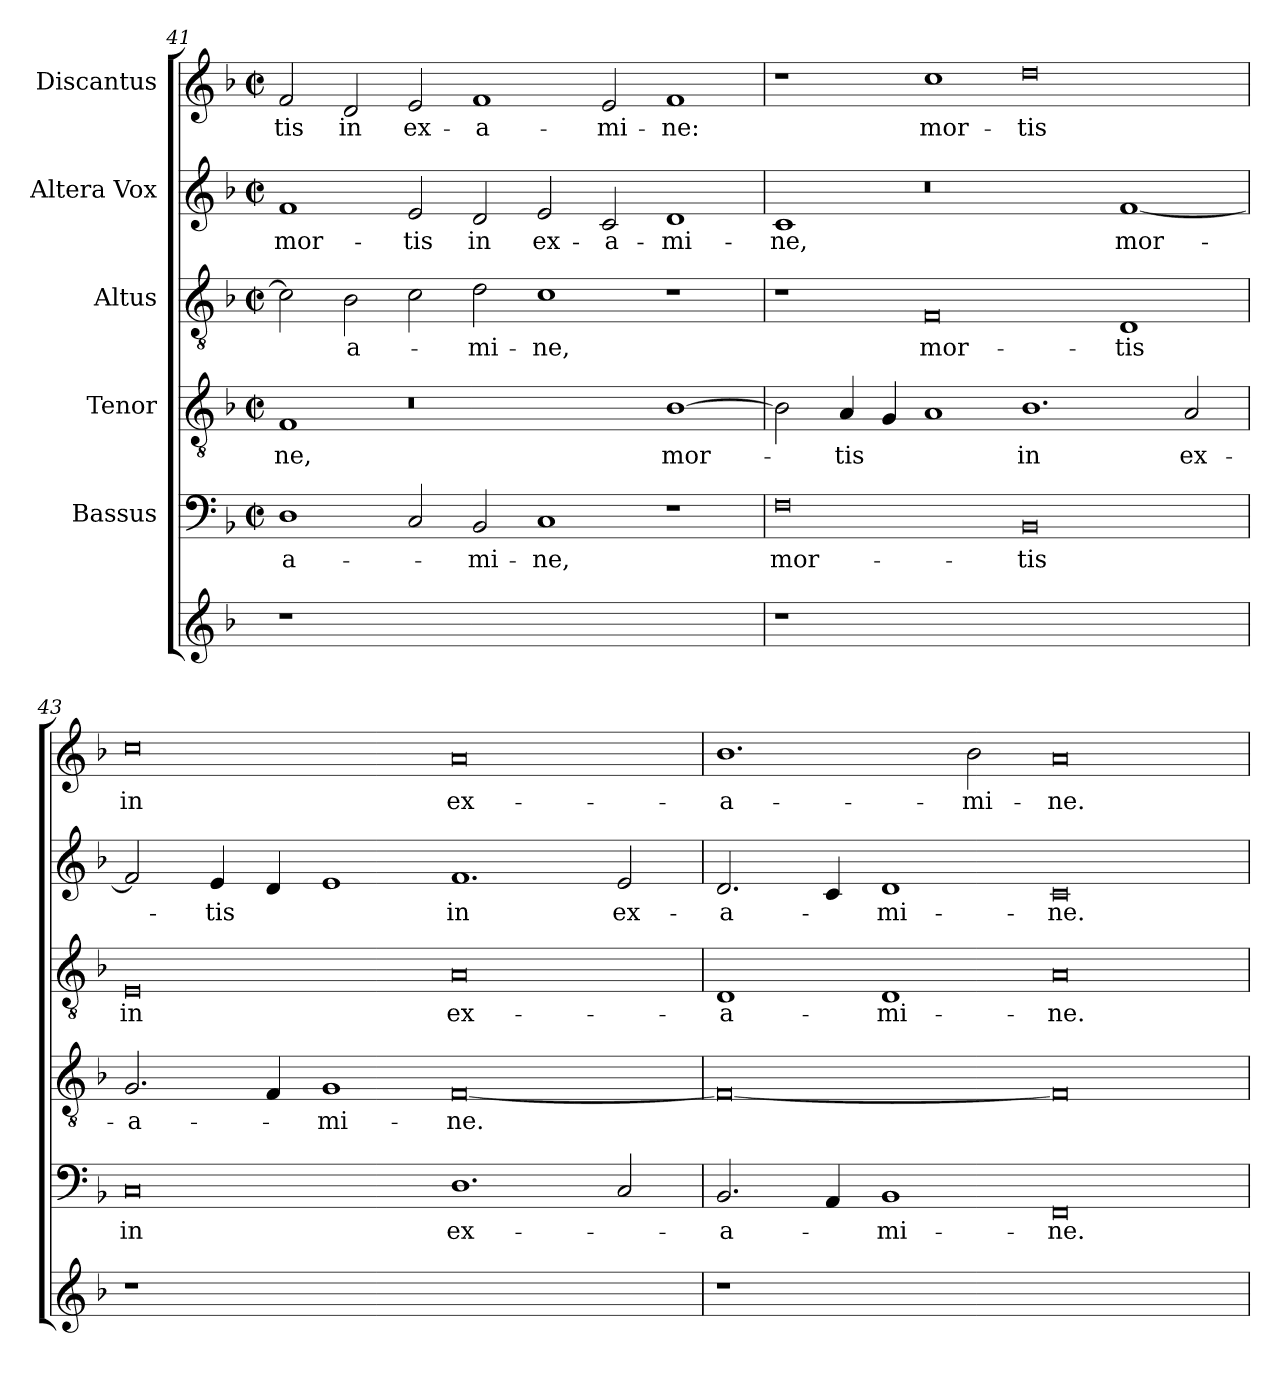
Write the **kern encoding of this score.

**kern	**kern	**text	**kern	**text	**kern	**text	**kern	**text	**kern	**text
*part6	*part5	*part5	*part4	*part4	*part3	*part3	*part2	*part2	*part1	*part1
*staff6	*staff5	*staff5	*staff4	*staff4	*staff3	*staff3	*staff2	*staff2	*staff1	*staff1
*	*I"Bassus	*	*I"Tenor	*	*I"Altus	*	*I"Altera Vox	*	*I"Discantus	*
*clefG2	*clefF4	*	*clefGv2	*	*clefGv2	*	*clefG2	*	*clefG2	*
*k[b-]	*k[b-]	*	*k[b-]	*	*k[b-]	*	*k[b-]	*	*k[b-]	*
*F:	*F:	*	*F:	*	*F:	*	*F:	*	*F:	*
*	*M2/2	*	*M2/2	*	*M2/2	*	*M2/2	*	*M2/2	*
*	*met(c|)	*	*met(c|)	*	*met(c|)	*	*met(c|)	*	*met(c|)	*
=41	=41	=41	=41	=41	=41	=41	=41	=41	=41	=41
!	!	!LO:LY:b	!	!LO:LY:b	!	!	!	!LO:LY:b	!	!LO:LY:b
1r	1D	-a-	1F	-ne,	2c\]	.	1f	mor-	2f/	-tis
!	!	!	!	!	!	!LO:LY:b	!	!	!	!LO:LY:b
.	.	.	.	.	2B-\	-a-	.	.	2d/	in
!	!	!	!	!	!	!	!	!LO:LY:b	!	!LO:LY:b
0.ryy	2C/	.	0r	.	2c\	.	2e/	-tis	2e/	ex-
!	!	!LO:LY:b	!	!	!	!LO:LY:b	!	!LO:LY:b	!	!LO:LY:b
.	2BB-/	-mi-	.	.	2d\	-mi-	2d/	in	1f	-a-
!	!	!LO:LY:b	!	!	!	!LO:LY:b	!	!LO:LY:b	!	!
.	1C	-ne,	.	.	1c	-ne,	2e/	ex-	.	.
!	!	!	!	!	!	!	!	!LO:LY:b	!	!LO:LY:b
.	.	.	.	.	.	.	2c/	-a-	2e/	-mi-
!	!	!	!	!LO:LY:b	!	!	!	!LO:LY:b	!	!LO:LY:b
.	1r	.	[1B-	mor-	1r	.	1d	-mi-	1f	-ne:
=42	=42	=42	=42	=42	=42	=42	=42	=42	=42	=42
!	!	!LO:LY:b	!	!	!	!	!	!LO:LY:b	!	!
1r	0F	mor-	2B-\]	.	1r	.	1c	-ne,	1r	.
!	!	!	!	!LO:LY:b	!	!	!	!	!	!
.	.	.	4A/	-tis	.	.	.	.	.	.
.	.	.	4G/	.	.	.	.	.	.	.
!	!	!	!	!	!	!LO:LY:b	!	!	!	!LO:LY:b
0.ryy	.	.	1A	.	0F	mor-	0r	.	1cc	mor-
!	!	!LO:LY:b	!	!LO:LY:b	!	!	!	!	!	!LO:LY:b
.	0BB-	-tis	1.B-	in	.	.	.	.	0dd	-tis
!	!	!	!	!	!	!LO:LY:b	!	!LO:LY:b	!	!
.	.	.	.	.	1D	-tis	[1f	mor-	.	.
!	!	!	!	!LO:LY:b	!	!	!	!	!	!
.	.	.	2A/	ex-	.	.	.	.	.	.
!!LO:PB:g=z
=43	=43	=43	=43	=43	=43	=43	=43	=43	=43	=43
!	!	!LO:LY:b	!	!LO:LY:b	!	!LO:LY:b	!	!	!	!LO:LY:b
1r	0C	in	2.G/	-a-	0E	in	2f/]	.	0cc	in
!	!	!	!	!	!	!	!	!LO:LY:b	!	!
.	.	.	.	.	.	.	4e/	-tis	.	.
.	.	.	4F/	.	.	.	4d/	.	.	.
!	!	!	!	!LO:LY:b	!	!	!	!	!	!
0.ryy	.	.	1G	-mi-	.	.	1e	.	.	.
!	!	!LO:LY:b	!	!LO:LY:b	!	!LO:LY:b	!	!LO:LY:b	!	!LO:LY:b
.	1.D	ex-	[0F	-ne.	0A	ex-	1.f	in	0a	ex-
!	!	!	!	!	!	!	!	!LO:LY:b	!	!
.	2C/	.	.	.	.	.	2e/	ex-	.	.
=44	=44	=44	=44	=44	=44	=44	=44	=44	=44	=44
!	!	!LO:LY:b	!	!	!	!LO:LY:b	!	!LO:LY:b	!	!LO:LY:b
1r	2.BB-/	-a-	0F_	.	1D	-a-	2.d/	-a-	1.b-	-a-
.	4AA/	.	.	.	.	.	4c/	.	.	.
!	!	!LO:LY:b	!	!	!	!LO:LY:b	!	!LO:LY:b	!	!
0.ryy	1BB-	-mi-	.	.	1D	-mi-	1d	-mi-	.	.
!	!	!	!	!	!	!	!	!	!	!LO:LY:b
.	.	.	.	.	.	.	.	.	2b-\	-mi-
!	!	!LO:LY:b	!	!	!	!LO:LY:b	!	!LO:LY:b	!	!LO:LY:b
.	[0FF	-ne.	0F_	.	[0A	-ne.	[0c	-ne.	[0a	-ne.
=	=	=	=	=	=	=	=	=	=	=
*-	*-	*-	*-	*-	*-	*-	*-	*-	*-	*-
